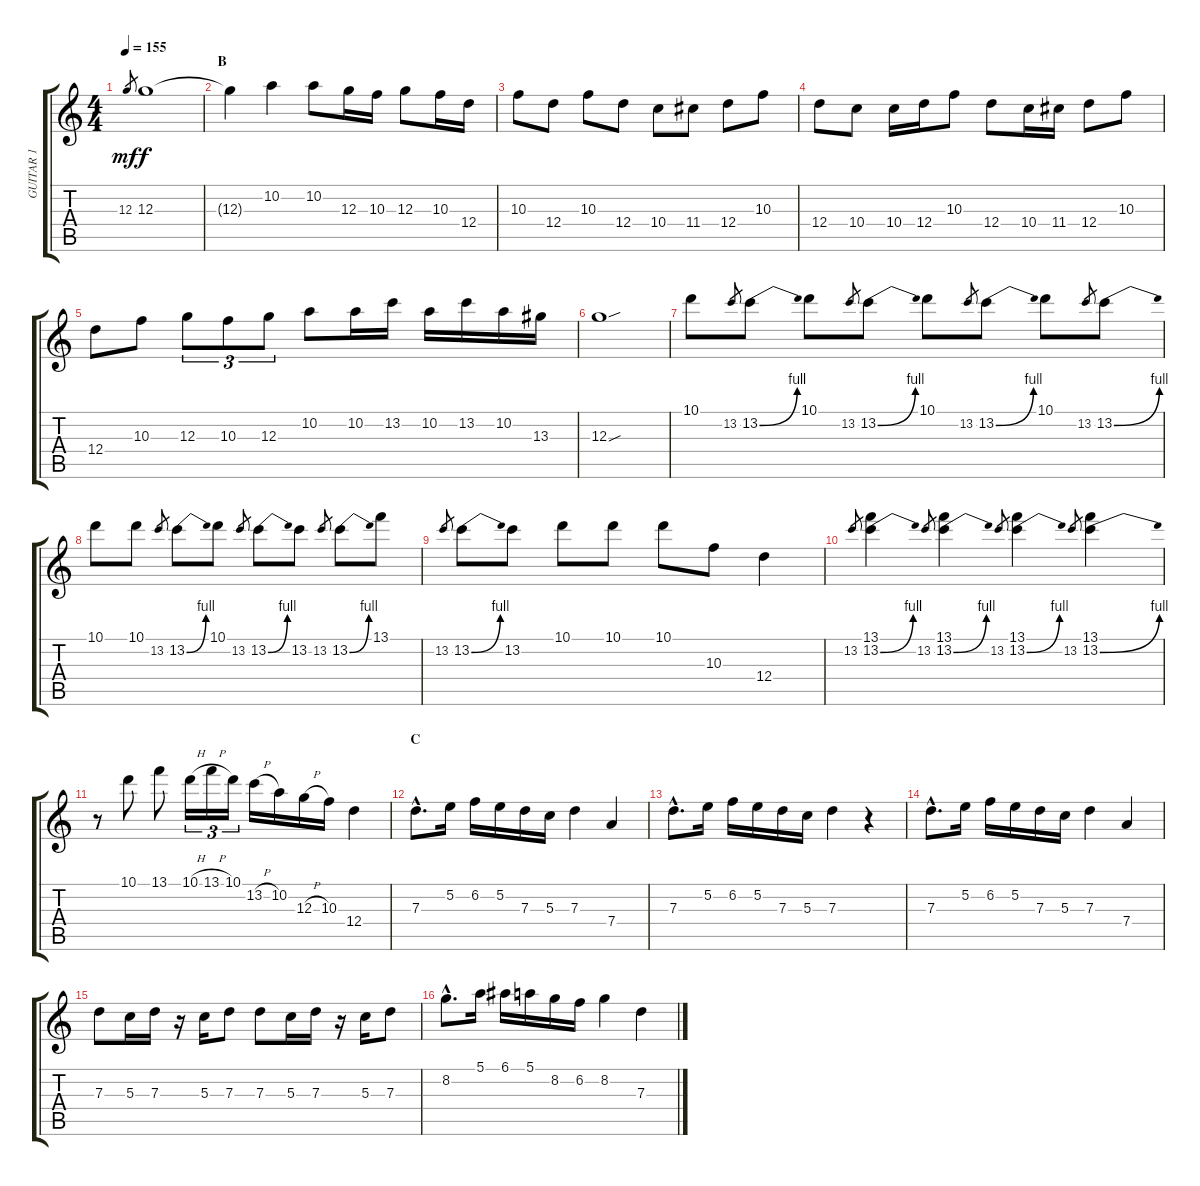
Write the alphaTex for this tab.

\track ("GUITAR 1" "GUITAR 1") {instrument distortionguitar}
\staff {score tabs}
\tuning (E4 B3 G3 D3 A2 E2) {hide}
\ts (4 4)
\tempo 155
\clef g2
\ks c
12.3.8{gr dy mf} 12.3.1{dy f} |
\section ("" "B")
12.3{t}.4 10.2.4 10.2.8 12.3.16 10.3.16 12.3.8 10.3.16 12.4.16 |
10.3.8 12.4.8 10.3.8 12.4.8 10.4.8 11.4.8 12.4.8 10.3.8 |
12.4.8 10.4.8 10.4.16 12.4.16 10.3.8 12.4.8 10.4.16 11.4.16 12.4.8 10.3.8 |
12.4.8 10.3.8 12.3.8{tu (3 2)} 10.3.8{tu (3 2)} 12.3.8{tu (3 2)} 10.2.8 10.2.16 13.2.16 10.2.16 13.2.16 10.2.16 13.3.16 |
12.3{sou}.1 |
10.1.8 13.2.8{gr} 13.2{be (bend 0 0 60 4)}.8 10.1.8 13.2.8{gr} 13.2{be (bend 0 0 60 4)}.8 10.1.8 13.2.8{gr} 13.2{be (bend 0 0 60 4)}.8 10.1.8 13.2.8{gr} 13.2{be (bend 0 0 60 4)}.8 |
10.1.8 10.1.8 13.2.8{gr} 13.2{be (bend 0 0 60 4)}.8 10.1.8 13.2.8{gr} 13.2{be (bend 0 0 60 4)}.8 13.2.8 13.2.8{gr} 13.2{be (bend 0 0 60 4)}.8 13.1.8 |
13.2.8{gr} 13.2{be (bend 0 0 60 4)}.8 13.2.8 10.1.8 10.1.8 10.1.8 10.3.8 12.4.4 |
13.2.8{gr} (13.1 13.2{be (bend 0 0 60 4)}).4 13.2.8{gr} (13.1 13.2{be (bend 0 0 60 4)}).4 13.2.8{gr} (13.1 13.2{be (bend 0 0 60 4)}).4 13.2.8{gr} (13.1 13.2{be (bend 0 0 60 4)}).4 |
r.8 10.1.8 13.1.8 10.1{h}.16{tu (3 2)} 13.1{h}.16{tu (3 2)} 10.1.16{tu (3 2)} 13.2{h}.16 10.2.16 12.3{h}.16 10.3.16 12.4.4 |
\section ("" "C")
7.3{hac}.8{d} 5.2.16 6.2.16 5.2.16 7.3.16 5.3.16 7.3.4 7.4.4 |
7.3{hac}.8{d} 5.2.16 6.2.16 5.2.16 7.3.16 5.3.16 7.3.4 r.4 |
7.3{hac}.8{d} 5.2.16 6.2.16 5.2.16 7.3.16 5.3.16 7.3.4 7.4.4 |
7.3.8 5.3.16 7.3.16 r.16 5.3.16 7.3.8 7.3.8 5.3.16 7.3.16 r.16 5.3.16 7.3.8 |
8.2{hac}.8{d} 5.1.16 6.1.16 5.1.16 8.2.16 6.2.16 8.2.4 7.3.4
